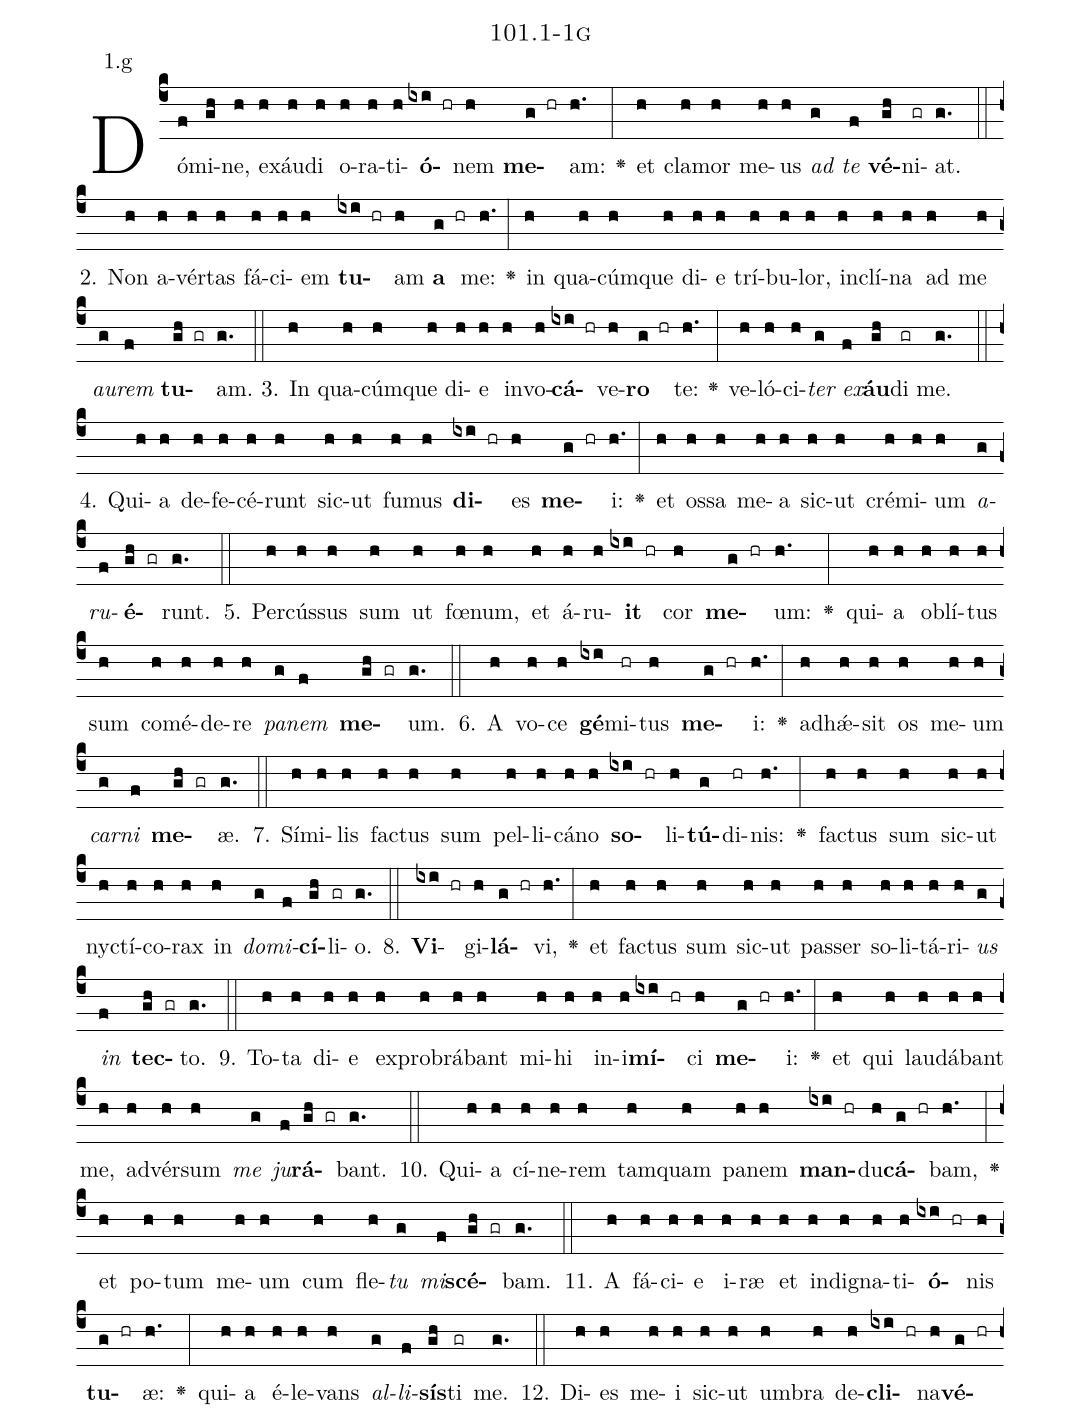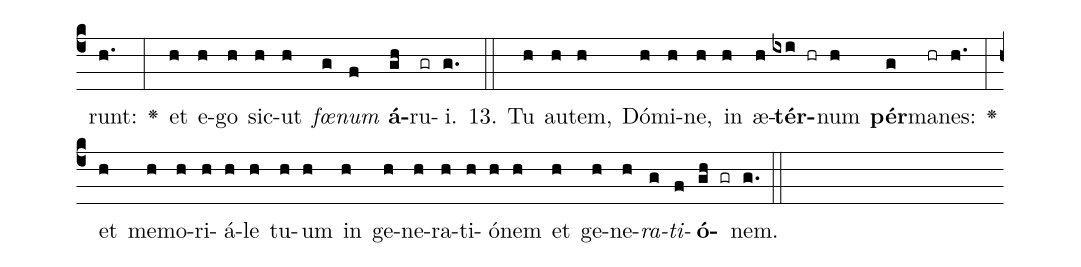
name: 101.1-1g;
annotation: 1.g;
%%
(c4)Dó(f)mi(gh)ne,(h) ex(h)áu(h)di(h) o(h)ra(h)ti(h)<b>ó</b>(ixi hr)nem(h) <b>me</b>(g hr)am:(h.) <v>\greheightstar</v>(:) et(h) cla(h)mor(h) me(h)us(h) <i>ad</i>(g) <i>te</i>(f) <b>vé</b>(gh)ni(gr)at.(g.) (::)
2. Non(h) a(h)vér(h)tas(h) fá(h)ci(h)em(h) <b>tu</b>(ixi hr)am(h) <b>a</b>(g hr) me:(h.) <v>\greheightstar</v>(:) in(h) qua(h)cúm(h)que(h) di(h)e(h) trí(h)bu(h)lor,(h) in(h)clí(h)na(h) ad(h) me(h) <i>au</i>(g)<i>rem</i>(f) <b>tu</b>(gh gr)am.(g.) (::)
3. In(h) qua(h)cúm(h)que(h) di(h)e(h) in(h)vo(h)<b>cá</b>(ixi hr)ve(h)<b>ro</b>(g hr) te:(h.) <v>\greheightstar</v>(:) ve(h)ló(h)ci(h)<i>ter</i>(g) <i>ex</i>(f)<b>áu</b>(gh)di(gr) me.(g.) (::)
4. Qui(h)a(h) de(h)fe(h)cé(h)runt(h) sic(h)ut(h) fu(h)mus(h) <b>di</b>(ixi hr)es(h) <b>me</b>(g hr)i:(h.) <v>\greheightstar</v>(:) et(h) os(h)sa(h) me(h)a(h) sic(h)ut(h) cré(h)mi(h)um(h) <i>a</i>(g)<i>ru</i>(f)<b>é</b>(gh gr)runt.(g.) (::)
5. Per(h)cús(h)sus(h) sum(h) ut(h) fœ(h)num,(h) et(h) á(h)ru(h)<b>it</b>(ixi hr) cor(h) <b>me</b>(g hr)um:(h.) <v>\greheightstar</v>(:) qui(h)a(h) ob(h)lí(h)tus(h) sum(h) com(h)é(h)de(h)re(h) <i>pa</i>(g)<i>nem</i>(f) <b>me</b>(gh gr)um.(g.) (::)
6. A(h) vo(h)ce(h) <b>gé</b>(ixi)mi(hr)tus(h) <b>me</b>(g hr)i:(h.) <v>\greheightstar</v>(:) ad(h)hǽ(h)sit(h) os(h) me(h)um(h) <i>car</i>(g)<i>ni</i>(f) <b>me</b>(gh gr)æ.(g.) (::)
7. Sí(h)mi(h)lis(h) fac(h)tus(h) sum(h) pel(h)li(h)cá(h)no(h) <b>so</b>(ixi hr)li(h)<b>tú</b>(g)di(hr)nis:(h.) <v>\greheightstar</v>(:) fac(h)tus(h) sum(h) sic(h)ut(h) nyc(h)tí(h)co(h)rax(h) in(h) <i>do</i>(g)<i>mi</i>(f)<b>cí</b>(gh)li(gr)o.(g.) (::)
8. <b>Vi</b>(ixi hr)gi(h)<b>lá</b>(g hr)vi,(h.) <v>\greheightstar</v>(:) et(h) fac(h)tus(h) sum(h) sic(h)ut(h) pas(h)ser(h) so(h)li(h)tá(h)ri(h)<i>us</i>(g) <i>in</i>(f) <b>tec</b>(gh gr)to.(g.) (::)
9. To(h)ta(h) di(h)e(h) ex(h)pro(h)brá(h)bant(h) mi(h)hi(h) in(h)i(h)<b>mí</b>(ixi hr)ci(h) <b>me</b>(g hr)i:(h.) <v>\greheightstar</v>(:) et(h) qui(h) lau(h)dá(h)bant(h) me,(h) ad(h)vér(h)sum(h) <i>me</i>(g) <i>ju</i>(f)<b>rá</b>(gh gr)bant.(g.) (::)
10. Qui(h)a(h) cí(h)ne(h)rem(h) tam(h)quam(h) pa(h)nem(h) <b>man</b>(ixi hr)du(h)<b>cá</b>(g hr)bam,(h.) <v>\greheightstar</v>(:) et(h) po(h)tum(h) me(h)um(h) cum(h) fle(h)<i>tu</i>(g) <i>mi</i>(f)<b>scé</b>(gh gr)bam.(g.) (::)
11. A(h) fá(h)ci(h)e(h) i(h)ræ(h) et(h) in(h)di(h)gna(h)ti(h)<b>ó</b>(ixi hr)nis(h) <b>tu</b>(g hr)æ:(h.) <v>\greheightstar</v>(:) qui(h)a(h) é(h)le(h)vans(h) <i>al</i>(g)<i>li</i>(f)<b>sís</b>(gh)ti(gr) me.(g.) (::)
12. Di(h)es(h) me(h)i(h) sic(h)ut(h) um(h)bra(h) de(h)<b>cli</b>(ixi hr)na(h)<b>vé</b>(g hr)runt:(h.) <v>\greheightstar</v>(:) et(h) e(h)go(h) sic(h)ut(h) <i>fœ</i>(g)<i>num</i>(f) <b>á</b>(gh)ru(gr)i.(g.) (::)
13. Tu(h) au(h)tem,(h) Dó(h)mi(h)ne,(h) in(h) æ(h)<b>tér</b>(ixi hr)num(h) <b>pér</b>(g)ma(hr)nes:(h.) <v>\greheightstar</v>(:) et(h) me(h)mo(h)ri(h)á(h)le(h) tu(h)um(h) in(h) ge(h)ne(h)ra(h)ti(h)ó(h)nem(h) et(h) ge(h)ne(h)<i>ra</i>(g)<i>ti</i>(f)<b>ó</b>(gh gr)nem.(g.) (::)
